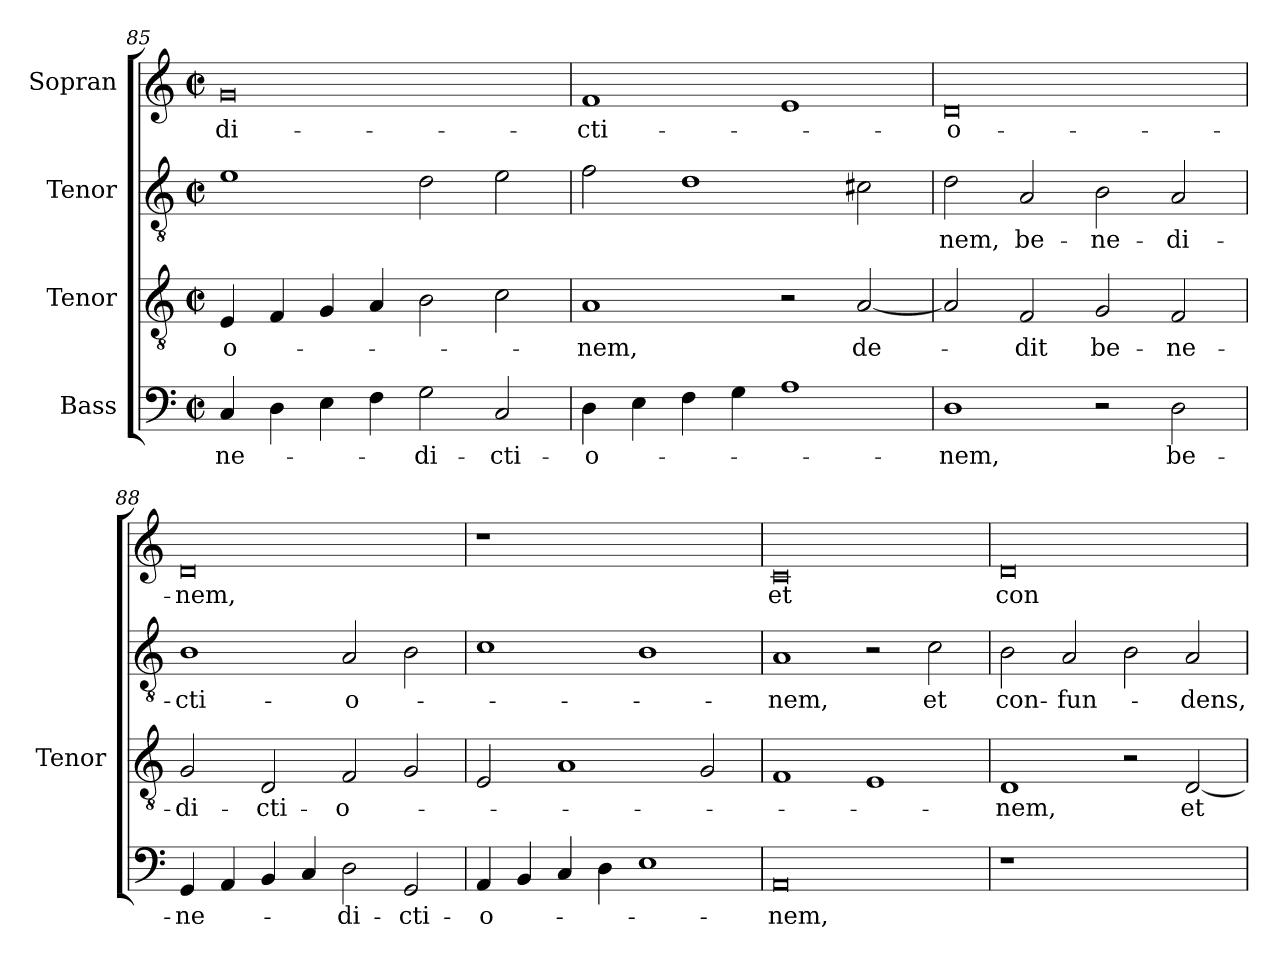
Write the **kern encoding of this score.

**kern	**text	**kern	**text	**kern	**text	**kern	**text
*part4	*part4	*part3	*part3	*part2	*part2	*part1	*part1
*staff4	*staff4	*staff3	*staff3	*staff2	*staff2	*staff1	*staff1
*I"Bass	*	*I"Tenor	*	*I"Tenor	*	*I"Sopran	*
*	*	*I'Tenor	*	*	*	*	*
!!LO:LB:g=z
*clefF4	*	*clefGv2	*	*clefGv2	*	*clefG2	*
*	*	*ITrd7c12	*	*ITrd7c12	*	*	*
*k[]	*	*k[]	*	*k[]	*	*k[]	*
*M2/2	*	*M2/2	*	*M2/2	*	*M2/2	*
*met(c|)	*	*met(c|)	*	*met(c|)	*	*met(c|)	*
=85	=85	=85	=85	=85	=85	=85	=85
!	!LO:LY:b:color=#000000	!	!	!	!	!	!
!	!	!	!LO:LY:b:color=#000000	!	!	!	!
!	!	!	!	!	!	!	!LO:LY:b:color=#000000
4Ci/	-ne-	4EEi/	-o-	1Ei	.	0gi	-di-
4Di\	.	4FFi/	.	.	.	.	.
4Ei\	.	4GGi/	.	.	.	.	.
4Fi\	.	4AAi/	.	.	.	.	.
!	!LO:LY:b:color=#000000	!	!	!	!	!	!
2Gi\	-di-	2BBi\	.	2Di\	.	.	.
!	!LO:LY:b:color=#000000	!	!	!	!	!	!
2Ci/	-cti-	2Ci\	.	2Ei\	.	.	.
=86	=86	=86	=86	=86	=86	=86	=86
!	!LO:LY:b:color=#000000	!	!	!	!	!	!
!	!	!	!LO:LY:b:color=#000000	!	!	!	!
!	!	!	!	!	!	!	!LO:LY:b:color=#000000
4Di\	-o-	1AAi	-nem,	2Fi\	.	1fi	-cti-
4Ei\	.	.	.	.	.	.	.
4Fi\	.	.	.	1Di	.	.	.
4Gi\	.	.	.	.	.	.	.
1Ai	.	2r	.	.	.	1ei	.
!	!	!	!LO:LY:b:color=#000000	!	!	!	!
.	.	[<2AAi/	de-	2C#Xi\	.	.	.
=87	=87	=87	=87	=87	=87	=87	=87
!	!LO:LY:b:color=#000000	!	!	!	!	!	!
!	!	!	!	!	!LO:LY:b:color=#000000	!	!
!	!	!	!	!	!	!	!LO:LY:b:color=#000000
1Di	-nem,	2AAi/]	.	2Di\	-nem,	0di	-o-
!	!	!	!LO:LY:b:color=#000000	!	!	!	!
!	!	!	!	!	!LO:LY:b:color=#000000	!	!
.	.	2FFi/	-dit	2AAi/	be-	.	.
!	!	!	!LO:LY:b:color=#000000	!	!	!	!
!	!	!	!	!	!LO:LY:b:color=#000000	!	!
2r	.	2GGi/	be-	2BBi\	-ne-	.	.
!	!LO:LY:b:color=#000000	!	!	!	!	!	!
!	!	!	!LO:LY:b:color=#000000	!	!	!	!
!	!	!	!	!	!LO:LY:b:color=#000000	!	!
2Di\	be-	2FFi/	-ne-	2AAi/	-di-	.	.
=88	=88	=88	=88	=88	=88	=88	=88
!	!LO:LY:b:color=#000000	!	!	!	!	!	!
!	!	!	!LO:LY:b:color=#000000	!	!	!	!
!	!	!	!	!	!LO:LY:b:color=#000000	!	!
!	!	!	!	!	!	!	!LO:LY:b:color=#000000
4GGi/	-ne-	2GGi/	-di-	1BBi	-cti-	0di	-nem,
4AAi/	.	.	.	.	.	.	.
!	!	!	!LO:LY:b:color=#000000	!	!	!	!
4BBi/	.	2DDi/	-cti-	.	.	.	.
4Ci/	.	.	.	.	.	.	.
!	!LO:LY:b:color=#000000	!	!	!	!	!	!
!	!	!	!LO:LY:b:color=#000000	!	!	!	!
!	!	!	!	!	!LO:LY:b:color=#000000	!	!
2Di\	-di-	2FFi/	-o-	2AAi/	-o-	.	.
!	!LO:LY:b:color=#000000	!	!	!	!	!	!
2GGi/	-cti-	2GGi/	.	2BBi\	.	.	.
=89	=89	=89	=89	=89	=89	=89	=89
!	!LO:LY:b:color=#000000	!	!	!	!	!LO:N:vis=1	!
4AAi/	-o-	2EEi/	.	1Ci	.	1r	.
4BBi/	.	.	.	.	.	.	.
4Ci/	.	1AAi	.	.	.	.	.
4Di\	.	.	.	.	.	.	.
1Ei	.	.	.	1BBi	.	1ryy	.
.	.	2GGi/	.	.	.	.	.
=90	=90	=90	=90	=90	=90	=90	=90
!	!LO:LY:b:color=#000000	!	!	!	!	!	!
!	!	!	!	!	!LO:LY:b:color=#000000	!	!
!	!	!	!	!	!	!	!LO:LY:b:color=#000000
0AAi	-nem,	1FFi	.	1AAi	-nem,	0ci	et
.	.	1EEi	.	2r	.	.	.
!	!	!	!	!	!LO:LY:b:color=#000000	!	!
.	.	.	.	2Ci\	et	.	.
=91	=91	=91	=91	=91	=91	=91	=91
!LO:N:vis=1	!	!	!	!	!	!	!
!	!	!	!LO:LY:b:color=#000000	!	!	!	!
!	!	!	!	!	!LO:LY:b:color=#000000	!	!
!	!	!	!	!	!	!	!LO:LY:b:color=#000000
1r	.	1DDi	-nem,	2BBi\	con-	0di	con-
!	!	!	!	!	!LO:LY:b:color=#000000	!	!
.	.	.	.	2AAi/	-fun-	.	.
1ryy	.	2r	.	2BBi\	.	.	.
!	!	!	!LO:LY:b:color=#000000	!	!	!	!
!	!	!	!	!	!LO:LY:b:color=#000000	!	!
.	.	[<2DDi/	et	2AAi/	-dens,	.	.
=	=	=	=	=	=	=	=
*-	*-	*-	*-	*-	*-	*-	*-
